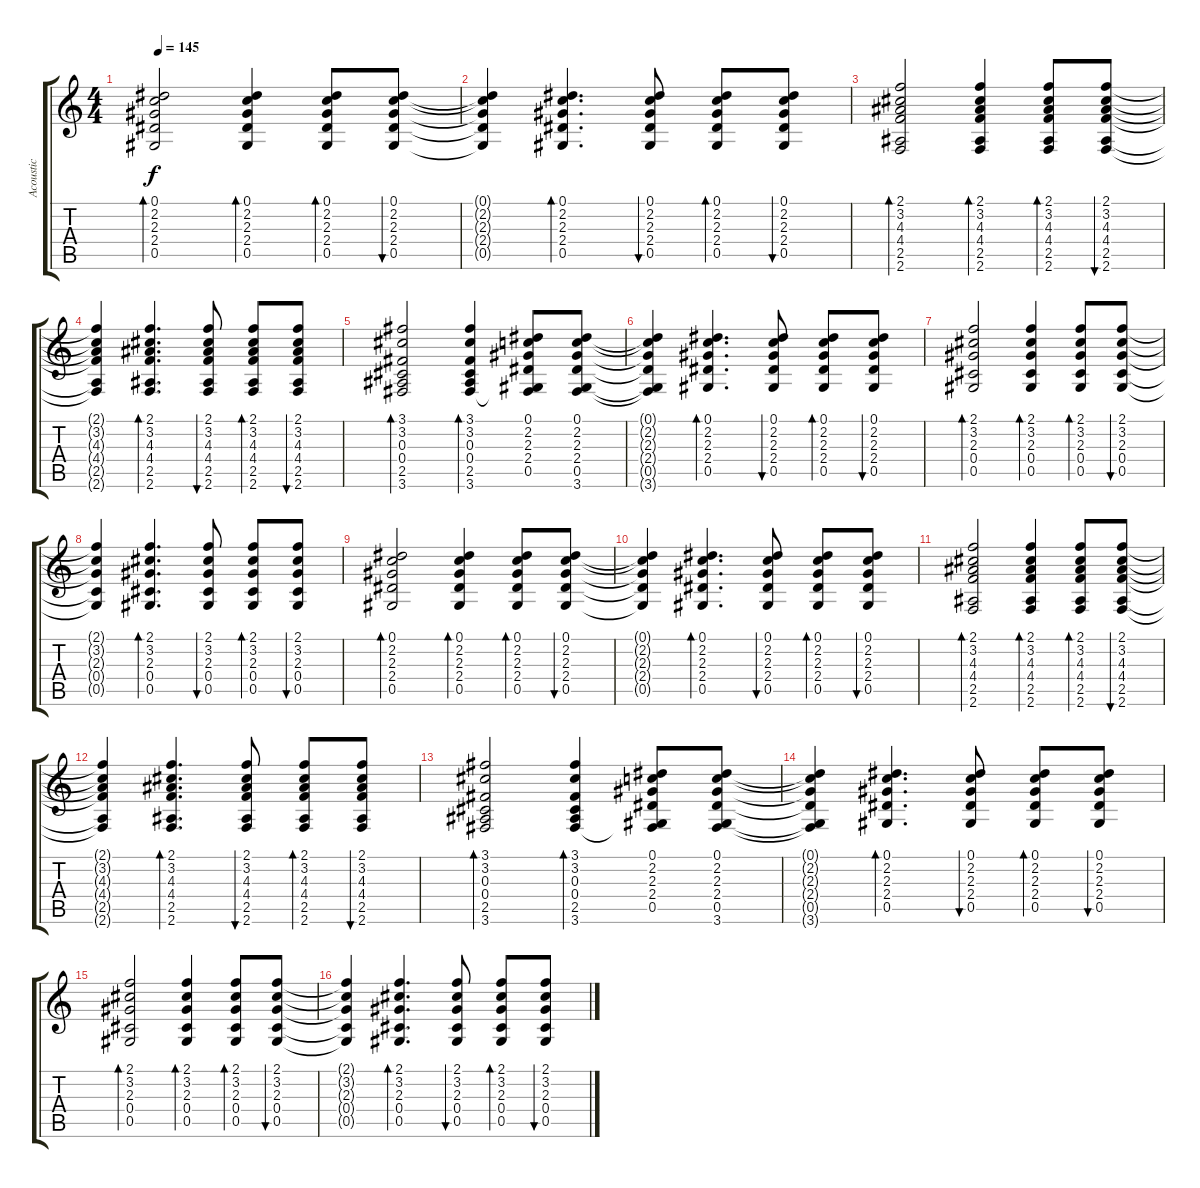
\track ("Acoustic" "Acoustic") {instrument acousticguitarnylon}
\staff {score tabs}
\tuning (Eb4 Bb3 Gb3 Db3 Ab2 Eb2) {hide}
\ts (4 4)
\tempo 145
\clef g2
\ks c
(0.1 2.2 2.3 2.4 0.5).2{bd 120 dy f} (0.1 2.2 2.3 2.4 0.5).4{bd 120} (0.1 2.2 2.3 2.4 0.5).8{bd 120} (0.1 2.2 2.3 2.4 0.5).8{bu 120} |
(0.1{t} 2.2{t} 2.3{t} 2.4{t} 0.5{t}).4 (0.1 2.2 2.3 2.4 0.5).4{d bd 120} (0.1 2.2 2.3 2.4 0.5).8{bu 120} (0.1 2.2 2.3 2.4 0.5).8{bd 120} (0.1 2.2 2.3 2.4 0.5).8{bu 120} |
(2.1 3.2 4.3 4.4 2.5 2.6).2{bd 120} (2.1 3.2 4.3 4.4 2.5 2.6).4{bd 120} (2.1 3.2 4.3 4.4 2.5 2.6).8{bd 120} (2.1 3.2 4.3 4.4 2.5 2.6).8{bu 120} |
(2.1{t} 3.2{t} 4.3{t} 4.4{t} 2.5{t} 2.6{t}).4 (2.1 3.2 4.3 4.4 2.5 2.6).4{d bd 120} (2.1 3.2 4.3 4.4 2.5 2.6).8{bu 120} (2.1 3.2 4.3 4.4 2.5 2.6).8{bd 120} (2.1 3.2 4.3 4.4 2.5 2.6).8{bu 120} |
(3.1 3.2 0.3 0.4 2.5 3.6).2{bd 120} (3.1 3.2 0.3 0.4 2.5 3.6).4{bd 120} (0.1 2.2 2.3 2.4 0.5 3.6{t}).8 (0.1 2.2 2.3 2.4 0.5 3.6).8 |
(0.1{t} 2.2{t} 2.3{t} 2.4{t} 0.5{t} 3.6{t}).4 (0.1 2.2 2.3 2.4 0.5).4{d bd 120} (0.1 2.2 2.3 2.4 0.5).8{bu 120} (0.1 2.2 2.3 2.4 0.5).8{bd 120} (0.1 2.2 2.3 2.4 0.5).8{bu 120} |
(2.1 3.2 2.3 0.4 0.5).2{bd 120} (2.1 3.2 2.3 0.4 0.5).4{bd 120} (2.1 3.2 2.3 0.4 0.5).8{bd 120} (2.1 3.2 2.3 0.4 0.5).8{bu 120} |
(2.1{t} 3.2{t} 2.3{t} 0.4{t} 0.5{t}).4 (2.1 3.2 2.3 0.4 0.5).4{d bd 120} (2.1 3.2 2.3 0.4 0.5).8{bu 120} (2.1 3.2 2.3 0.4 0.5).8{bd 120} (2.1 3.2 2.3 0.4 0.5).8{bu 120} |
(0.1 2.2 2.3 2.4 0.5).2{bd 120} (0.1 2.2 2.3 2.4 0.5).4{bd 120} (0.1 2.2 2.3 2.4 0.5).8{bd 120} (0.1 2.2 2.3 2.4 0.5).8{bu 120} |
(0.1{t} 2.2{t} 2.3{t} 2.4{t} 0.5{t}).4 (0.1 2.2 2.3 2.4 0.5).4{d bd 120} (0.1 2.2 2.3 2.4 0.5).8{bu 120} (0.1 2.2 2.3 2.4 0.5).8{bd 120} (0.1 2.2 2.3 2.4 0.5).8{bu 120} |
(2.1 3.2 4.3 4.4 2.5 2.6).2{bd 120} (2.1 3.2 4.3 4.4 2.5 2.6).4{bd 120} (2.1 3.2 4.3 4.4 2.5 2.6).8{bd 120} (2.1 3.2 4.3 4.4 2.5 2.6).8{bu 120} |
(2.1{t} 3.2{t} 4.3{t} 4.4{t} 2.5{t} 2.6{t}).4 (2.1 3.2 4.3 4.4 2.5 2.6).4{d bd 120} (2.1 3.2 4.3 4.4 2.5 2.6).8{bu 120} (2.1 3.2 4.3 4.4 2.5 2.6).8{bd 120} (2.1 3.2 4.3 4.4 2.5 2.6).8{bu 120} |
(3.1 3.2 0.3 0.4 2.5 3.6).2{bd 120} (3.1 3.2 0.3 0.4 2.5 3.6).4{bd 120} (0.1 2.2 2.3 2.4 0.5 3.6{t}).8 (0.1 2.2 2.3 2.4 0.5 3.6).8 |
(0.1{t} 2.2{t} 2.3{t} 2.4{t} 0.5{t} 3.6{t}).4 (0.1 2.2 2.3 2.4 0.5).4{d bd 120} (0.1 2.2 2.3 2.4 0.5).8{bu 120} (0.1 2.2 2.3 2.4 0.5).8{bd 120} (0.1 2.2 2.3 2.4 0.5).8{bu 120} |
(2.1 3.2 2.3 0.4 0.5).2{bd 120} (2.1 3.2 2.3 0.4 0.5).4{bd 120} (2.1 3.2 2.3 0.4 0.5).8{bd 120} (2.1 3.2 2.3 0.4 0.5).8{bu 120} |
(2.1{t} 3.2{t} 2.3{t} 0.4{t} 0.5{t}).4 (2.1 3.2 2.3 0.4 0.5).4{d bd 120} (2.1 3.2 2.3 0.4 0.5).8{bu 120} (2.1 3.2 2.3 0.4 0.5).8{bd 120} (2.1 3.2 2.3 0.4 0.5).8{bu 120}
